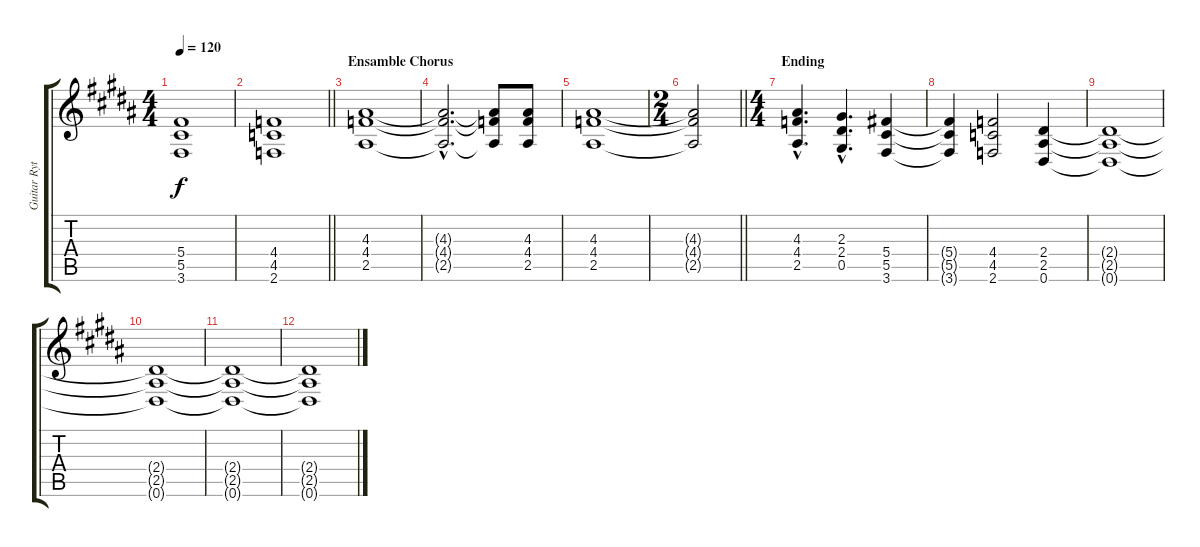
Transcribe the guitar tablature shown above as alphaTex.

\track ("Guitar Rythm 1" "Guitar Ryt") {instrument distortionguitar}
\staff {score tabs}
\tuning (Eb4 Bb3 Gb3 Db3 Ab2 Eb2) {hide}
\ts (4 4)
\tempo 120
\clef g2
\ks b
(5.4 5.5 3.6).1{dy f} |
\barLineRight lightlight
(4.4 4.5 2.6).1 |
\section ("" "Ensamble Chorus")
(4.3 4.4 2.5).1 |
(4.3{hac t} 4.4{hac t} 2.5{hac t}).2{d} (4.3{t} 4.4{t} 2.5{t}).8 (4.3 4.4 2.5).8 |
(4.3 4.4 2.5).1 |
\ts (2 4)
\barLineRight lightlight
(4.3{t} 4.4{t} 2.5{t}).2 |
\ts (4 4)
\section ("" "Ending")
(4.3{hac} 4.4{hac} 2.5{hac}).4{d} (2.3{hac} 2.4{hac} 0.5{hac}).4{d} (5.4 5.5 3.6).4 |
(5.4{t} 5.5{t} 3.6{t}).4 (4.4 4.5 2.6).2 (2.4 2.5 0.6).4 |
(2.4{t} 2.5{t} 0.6{t}).1 |
(2.4{t} 2.5{t} 0.6{t}).1 |
(2.4{t} 2.5{t} 0.6{t}).1 |
(2.4{t} 2.5{t} 0.6{t}).1
